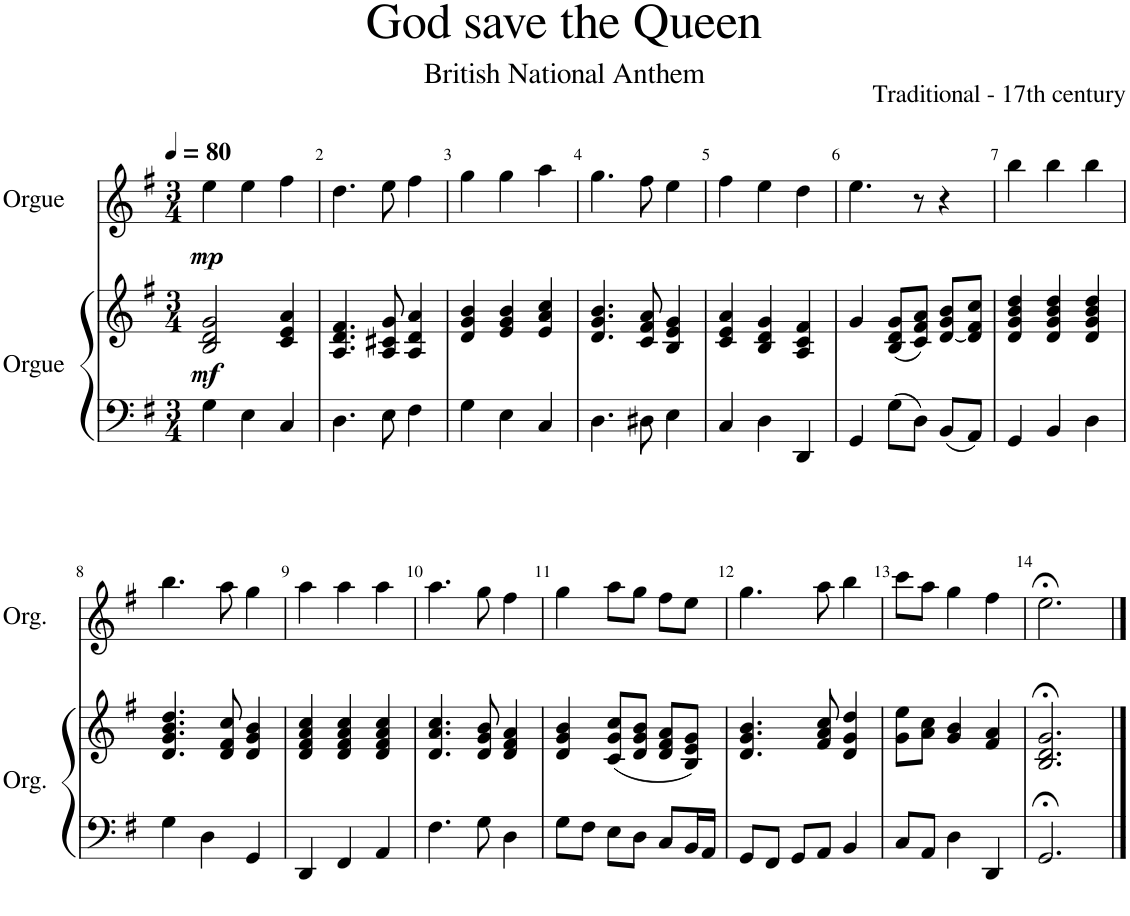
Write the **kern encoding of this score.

**kern	**kern	**dynam	**kern	**dynam
*part2	*part2	*part2	*part1	*part1
*staff3	*staff2	*staff2/3	*staff1	*staff1
*I"Orgue	*	*	*I"Orgue	*
*I'Org.	*	*	*I'Org.	*
*clefF4	*clefG2	*	*clefG2	*
*k[f#]	*k[f#]	*	*k[f#]	*
*M3/4	*M3/4	*	*M3/4	*
*MM80	*MM80	*	*MM80	*
=1	=1	=1	=1	=1
!	!	!LO:DY:b	!	!LO:DY:b
4G\	2B/ 2d/ 2g/	mf	4ee\	mp
4E\	.	.	4ee\	.
4C/	4c/ 4e/ 4a/	.	4ff#\	.
=2	=2	=2	=2	=2
4.D\	4.A/ 4.d/ 4.f#/	.	4.dd\	.
8E\	8A/ 8c#X/ 8g/	.	8ee\	.
4F#\	4A/ 4d/ 4a/	.	4ff#\	.
=3	=3	=3	=3	=3
4G\	4d/ 4g/ 4b/	.	4gg\	.
4E\	4e/ 4g/ 4b/	.	4gg\	.
4C/	4e/ 4a/ 4cc/	.	4aa\	.
=4	=4	=4	=4	=4
4.D\	4.d/ 4.g/ 4.b/	.	4.gg\	.
8D#X\	8c/ 8f#/ 8a/	.	8ff#\	.
4E\	4B/ 4e/ 4g/	.	4ee\	.
=5	=5	=5	=5	=5
4C/	4c/ 4e/ 4a/	.	4ff#\	.
4D\	4B/ 4d/ 4g/	.	4ee\	.
4DD/	4A/ 4c/ 4f#/	.	4dd\	.
=6	=6	=6	=6	=6
4GG/	4g/	.	4.ee\	.
8G\L	(8B/ 8d/ 8g/L	.	.	.
8D\J	8c/ 8f#/ 8a/J)	.	8r	.
8BB/L	[8d/ 8g/ 8b/L	.	4r	.
8AA/J	8d/] 8f#/ 8cc/J	.	.	.
=7	=7	=7	=7	=7
4GG/	4d/ 4g/ 4b/ 4dd/	.	4bb\	.
4BB/	4d/ 4g/ 4b/ 4dd/	.	4bb\	.
4D\	4d/ 4g/ 4b/ 4dd/	.	4bb\	.
!!LO:LB:g=z
=8	=8	=8	=8	=8
4G\	4.d/ 4.g/ 4.b/ 4.dd/	.	4.bb\	.
4D\	.	.	.	.
.	8d/ 8f#/ 8cc/	.	8aa\	.
4GG/	4d/ 4g/ 4b/	.	4gg\	.
=9	=9	=9	=9	=9
4DD/	4d/ 4f#/ 4a/ 4cc/	.	4aa\	.
4FF#/	4d/ 4f#/ 4a/ 4cc/	.	4aa\	.
4AA/	4d/ 4f#/ 4a/ 4cc/	.	4aa\	.
=10	=10	=10	=10	=10
4.F#\	4.d/ 4.a/ 4.cc/	.	4.aa\	.
8G\	8d/ 8g/ 8b/	.	8gg\	.
4D\	4d/ 4f#/ 4a/	.	4ff#\	.
=11	=11	=11	=11	=11
8G\L	4d/ 4g/ 4b/	.	4gg\	.
8F#\J	.	.	.	.
8E\L	(8c/ 8g/ 8cc/L	.	8aa\L	.
8D\J	8d/ 8g/ 8b/J	.	8gg\J	.
8C/L	8d/ 8f#/ 8a/L	.	8ff#\L	.
16BB/L	8B/ 8e/ 8g/J)	.	8ee\J	.
16AA/JJ	.	.	.	.
=12	=12	=12	=12	=12
8GG/L	4.d/ 4.g/ 4.b/	.	4.gg\	.
8FF#/J	.	.	.	.
8GG/L	.	.	.	.
8AA/J	8f#/ 8a/ 8cc/	.	8aa\	.
4BB/	4d/ 4g/ 4dd/	.	4bb\	.
=13	=13	=13	=13	=13
8C/L	8g\ 8ee\L	.	8ccc\L	.
8AA/J	8a\ 8cc\J	.	8aa\J	.
4D\	4g/ 4b/	.	4gg\	.
4DD/	4f#/ 4a/	.	4ff#\	.
=14	=14	=14	=14	=14
2.GG;</	2.B/;< 2.d/;< 2.g/;<	.	2.ee;<\	.
==	==	==	==	==
*-	*-	*-	*-	*-
